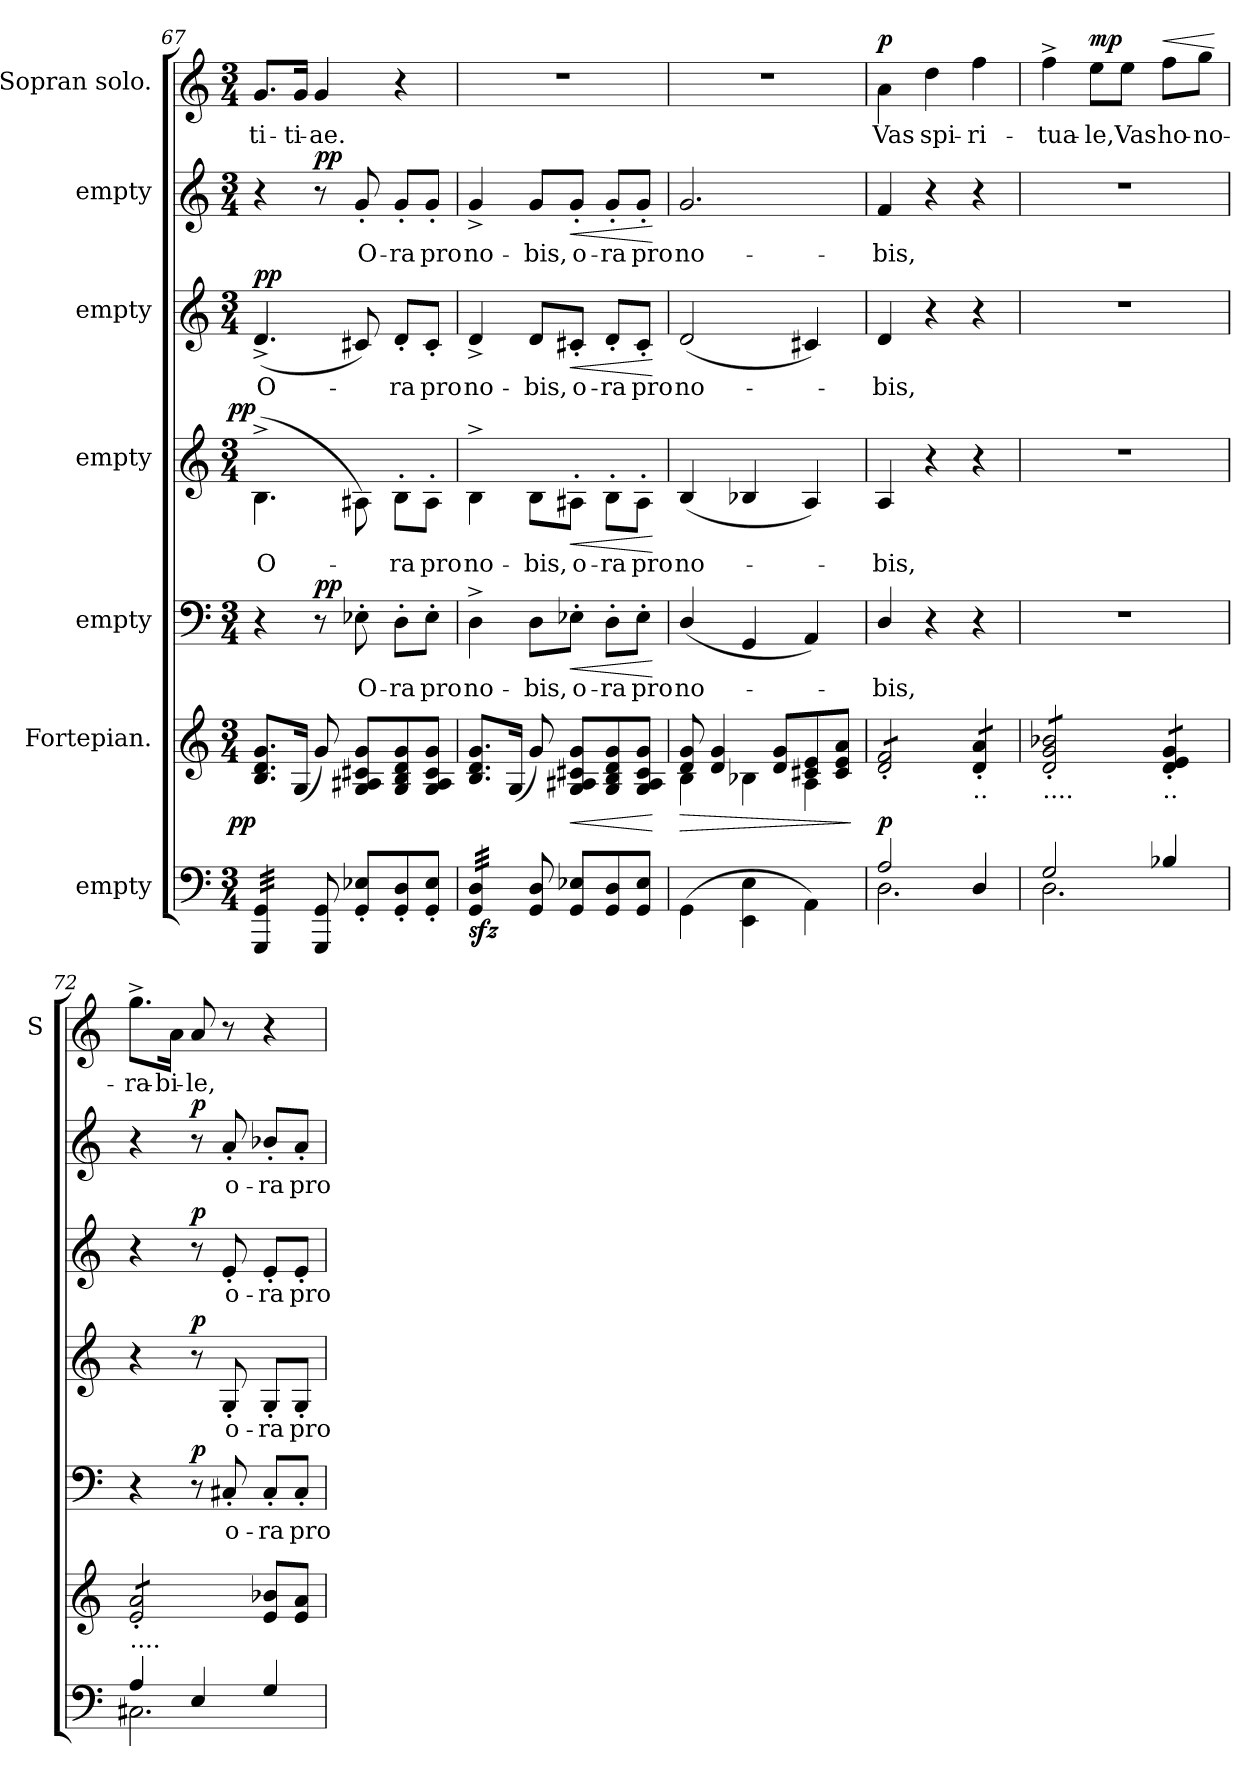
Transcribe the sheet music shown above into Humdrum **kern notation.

**kern	**dynam	**kern	**dynam	**kern	**text	**dynam	**kern	**text	**dynam	**kern	**text	**dynam	**kern	**text	**dynam	**kern	**text	**dynam
*part7	*part7	*part6	*part6	*part5	*part5	*part5	*part4	*part4	*part4	*part3	*part3	*part3	*part2	*part2	*part2	*part1	*part1	*part1
*staff7	*staff7	*staff6	*staff6	*staff5	*staff5	*staff5	*staff4	*staff4	*staff4	*staff3	*staff3	*staff3	*staff2	*staff2	*staff2	*staff1	*staff1	*staff1
*I"empty	*	*I"Fortepian.	*	*I"empty	*	*	*I"empty	*	*	*I"empty	*	*	*I"empty	*	*	*I"Sopran solo.	*	*
*	*	*	*	*	*	*	*	*	*	*	*	*	*	*	*	*I'S	*	*
*clefF4	*	*clefG2	*	*clefF4	*	*	*clefG2	*	*	*clefG2	*	*	*clefG2	*	*	*clefG2	*	*
*	*	*	*	*	*	*	*ITrd7c12	*	*	*	*	*	*	*	*	*	*	*
*k[]	*	*k[]	*	*k[]	*	*	*k[]	*	*	*k[]	*	*	*k[]	*	*	*k[]	*	*
*C:	*	*C:	*	*C:	*	*	*C:	*	*	*C:	*	*	*C:	*	*	*C:	*	*
*M3/4	*	*M3/4	*	*M3/4	*	*	*M3/4	*	*	*M3/4	*	*	*M3/4	*	*	*M3/4	*	*
=67	=67	=67	=67	=67	=67	=67	=67	=67	=67	=67	=67	=67	=67	=67	=67	=67	=67	=67
!	!	!	!LO:DY:rj	!	!	!	!	!	!LO:DY:a:rj	!	!	!LO:DY:a	!	!	!	!	!	!
*tremolo	*	*	*	*	*	*	*	*	*	*	*	*	*	*	*	*	*	*
32GGG/ 32GG/LLL	.	8.B/ 8.d/ 8.g/L	pp	4r	.	.	(4.BB^\	O-	pp	(4.d^/	O-	pp	4r	.	.	8.g/L	-ti-	.
32GGG/ 32GG/	.	.	.	.	.	.	.	.	.	.	.	.	.	.	.	.	.	.
32GGG/ 32GG/	.	.	.	.	.	.	.	.	.	.	.	.	.	.	.	.	.	.
32GGG/ 32GG/	.	.	.	.	.	.	.	.	.	.	.	.	.	.	.	.	.	.
32GGG/ 32GG/	.	.	.	.	.	.	.	.	.	.	.	.	.	.	.	.	.	.
32GGG/ 32GG/	.	.	.	.	.	.	.	.	.	.	.	.	.	.	.	.	.	.
32GGG/ 32GG/	.	(16G/Jk	.	.	.	.	.	.	.	.	.	.	.	.	.	16g/Jk	-ti-	.
32GGG/ 32GG/JJJ	.	.	.	.	.	.	.	.	.	.	.	.	.	.	.	.	.	.
*Xtremolo	*	*	*	*	*	*	*	*	*	*	*	*	*	*	*	*	*	*
!	!	!	!	!	!	!LO:DY:a	!	!	!	!	!	!	!	!	!LO:DY:a	!	!LO:LY:color=blue	!
8GGG/ 8GG/	.	8g/)	.	8r	.	pp	.	.	.	.	.	.	8r	.	pp	4g/	-ae.	.
!	!	!	!	!	!	!	!	!	!	!	!	!	!	!LO:LY:color=blue	!	!	!	!
8GG'/ 8E-X'/L	.	8G/ 8A#X/ 8c#X/ 8g/L	.	8E-X'\	O-	.	8AA#X\)	.	.	8c#X/)	.	.	8g'/	O-	.	.	.	.
8GG'/ 8D'/	.	8G/ 8B/ 8d/ 8g/	.	8D'\L	-ra	.	8BB'\L	-ra	.	8d'/L	-ra	.	8g'/L	-ra	.	4r	.	.
8GG'/ 8E-'/J	.	8G/ 8A#/ 8c#/ 8g/J	.	8E-'\J	pro	.	8AA#'\J	pro	.	8c#'/J	pro	.	8g'/J	pro	.	.	.	.
=68	=68	=68	=68	=68	=68	=68	=68	=68	=68	=68	=68	=68	=68	=68	=68	=68	=68	=68
!	!LO:DY:b	!	!	!	!	!	!	!	!	!	!	!	!	!	!	!	!	!
*tremolo	*	*	*	*	*	*	*	*	*	*	*	*	*	*	*	*	*	*
32GG/ 32D/LLL	sfz.	8.B/ 8.d/ 8.g/L	.	4D^\	no-	.	4BB^\	no-	.	4d^>/	no-	.	4g^>/	no-	.	2.r	.	.
32GG/ 32D/	.	.	.	.	.	.	.	.	.	.	.	.	.	.	.	.	.	.
32GG/ 32D/	.	.	.	.	.	.	.	.	.	.	.	.	.	.	.	.	.	.
32GG/ 32D/	.	.	.	.	.	.	.	.	.	.	.	.	.	.	.	.	.	.
32GG/ 32D/	.	.	.	.	.	.	.	.	.	.	.	.	.	.	.	.	.	.
32GG/ 32D/	.	.	.	.	.	.	.	.	.	.	.	.	.	.	.	.	.	.
32GG/ 32D/	.	(16G/Jk	.	.	.	.	.	.	.	.	.	.	.	.	.	.	.	.
32GG/ 32D/JJJ	.	.	.	.	.	.	.	.	.	.	.	.	.	.	.	.	.	.
*Xtremolo	*	*	*	*	*	*	*	*	*	*	*	*	*	*	*	*	*	*
8GG/ 8D/	.	8g/)	.	8D\L	-bis,	.	8BB\L	-bis,	.	8d/L	-bis,	.	8g/L	-bis,	.	.	.	.
!	!	!	!LO:HP:b	!	!	!LO:HP:b	!	!	!LO:HP:b	!	!	!LO:HP:b	!	!	!LO:HP:b	!	!	!
8GG/ 8E-X/L	.	8G/ 8A#X/ 8c#X/ 8g/L	<	8E-X'\J	o-	<	8AA#X'\J	o-	<	8c#X'/J	o-	<	8g'/J	o-	<	.	.	.
8GG/ 8D/	.	8G/ 8B/ 8d/ 8g/	.	8D'\L	-ra	.	8BB'\L	-ra	.	8d'/L	-ra	.	8g'/L	-ra	.	.	.	.
8GG/ 8E-/J	.	8G/ 8A#/ 8c#/ 8g/J	.	8E-'\J	pro	.	8AA#'\J	pro	.	8c#'/J	pro	.	8g'/J	pro	.	.	.	.
.	.	.	[	.	.	[	.	.	[	.	.	[	.	.	[	.	.	.
=69	=69	=69	=69	=69	=69	=69	=69	=69	=69	=69	=69	=69	=69	=69	=69	=69	=69	=69
*	*	*^	*	*	*	*	*	*	*	*	*	*	*	*	*	*	*	*
!	!	!	!	!LO:HP:b	!	!	!	!	!	!	!	!	!	!	!	!	!	!	!
(4GG\	.	8d/ 8g/	4B\	>	(4D/	no-	.	(4BB/	no-	.	(2d/	no-	.	2.g/	no-	.	2.r	.	.
.	.	4d/ 4g/	.	.	.	.	.	.	.	.	.	.	.	.	.	.	.	.	.
4EE\ 4E\	.	.	4B-X\	.	4GG/	.	.	4BB-X/	.	.	.	.	.	.	.	.	.	.	.
.	.	8d/ 8g/L	.	.	.	.	.	.	.	.	.	.	.	.	.	.	.	.	.
4AA\)	.	8c#X/ 8e/	4A\	.	4AA/)	.	.	4AA/)	.	.	4c#X/)	.	.	.	.	.	.	.	.
.	.	8c#/ 8e/ 8a/J	.	.	.	.	.	.	.	.	.	.	.	.	.	.	.	.	.
*	*	*v	*v	*	*	*	*	*	*	*	*	*	*	*	*	*	*	*	*
.	.	.	]	.	.	.	.	.	.	.	.	.	.	.	.	.	.	.
=70	=70	=70	=70	=70	=70	=70	=70	=70	=70	=70	=70	=70	=70	=70	=70	=70	=70	=70
*^	*	*	*	*	*	*	*	*	*	*	*	*	*	*	*	*	*	*
!	!	!	!LO:TX:b:t=....	!	!	!	!	!	!	!	!	!	!	!	!	!	!	!	!
!	!	!	!	!	!	!	!	!	!	!	!	!	!	!	!	!	!	!	!LO:DY:a
*	*	*	*tremolo	*	*	*	*	*	*	*	*	*	*	*	*	*	*	*	*
2A/	2.D\	.	8d'/ 8f'/L	p	4D/	-bis,	.	4AA/	-bis,	.	4d/	-bis,	.	4f/	-bis,	.	4a\	Vas	p
.	.	.	8d'/ 8f'/	.	.	.	.	.	.	.	.	.	.	.	.	.	.	.	.
.	.	.	8d'/ 8f'/	.	4r	.	.	4r	.	.	4r	.	.	4r	.	.	4dd\	spi-	.
.	.	.	8d'/ 8f'/J	.	.	.	.	.	.	.	.	.	.	.	.	.	.	.	.
!	!	!	!LO:TX:b:t=..	!	!	!	!	!	!	!	!	!	!	!	!	!	!	!	!
4D/	.	.	8d'/ 8a'/L	.	4r	.	.	4r	.	.	4r	.	.	4r	.	.	4ff\	-ri-	.
.	.	.	8d'/ 8a'/J	.	.	.	.	.	.	.	.	.	.	.	.	.	.	.	.
=71	=71	=71	=71	=71	=71	=71	=71	=71	=71	=71	=71	=71	=71	=71	=71	=71	=71	=71	=71
!	!	!	!LO:TX:b:t=....	!	!	!	!	!	!	!	!	!	!	!	!	!	!	!	!
2G/	2.D\	.	8d'/ 8g'/ 8b-X'/L	.	2.r	.	.	2.r	.	.	2.r	.	.	2.r	.	.	4ff^\	-tua-	.
.	.	.	8d'/ 8g'/ 8b-X'/	.	.	.	.	.	.	.	.	.	.	.	.	.	.	.	.
!	!	!	!	!	!	!	!	!	!	!	!	!	!	!	!	!	!	!	!LO:DY:a
.	.	.	8d'/ 8g'/ 8b-X'/	.	.	.	.	.	.	.	.	.	.	.	.	.	8ee\L	-le,	mp
.	.	.	8d'/ 8g'/ 8b-X'/J	.	.	.	.	.	.	.	.	.	.	.	.	.	8ee\J	Vas	.
!	!	!	!LO:TX:b:t=..	!	!	!	!	!	!	!	!	!	!	!	!	!	!	!	!
!	!	!	!	!	!	!	!	!	!	!	!	!	!	!	!	!	!	!	!LO:HP:a
4B-X/	.	.	8d'/ 8e'/ 8g'/L	.	.	.	.	.	.	.	.	.	.	.	.	.	8ff\L	ho-	<
.	.	.	8d'/ 8e'/ 8g'/J	.	.	.	.	.	.	.	.	.	.	.	.	.	8gg\J	-no-	.
*v	*v	*	*	*	*	*	*	*	*	*	*	*	*	*	*	*	*	*	*
.	.	.	.	.	.	.	.	.	.	.	.	.	.	.	.	.	.	[
=72	=72	=72	=72	=72	=72	=72	=72	=72	=72	=72	=72	=72	=72	=72	=72	=72	=72	=72
*^	*	*	*	*	*	*	*	*	*	*	*	*	*	*	*	*	*	*
!	!	!	!LO:TX:b:t=....	!	!	!	!	!	!	!	!	!	!	!	!	!	!	!	!
4A/	2.C#X\	.	8e'/ 8a'/L	.	4r	.	.	4r	.	.	4r	.	.	4r	.	.	8.gg^\L	-ra-	.
.	.	.	8e'/ 8a'/	.	.	.	.	.	.	.	.	.	.	.	.	.	.	.	.
.	.	.	.	.	.	.	.	.	.	.	.	.	.	.	.	.	16a\Jk	-bi-	.
!	!	!	!	!	!	!	!LO:DY:a	!	!	!LO:DY:a	!	!	!LO:DY:a	!	!	!LO:DY:a	!	!	!
4E/	.	.	8e'/ 8a'/	.	8r	.	p	8r	.	p	8r	.	p	8r	.	p	8a/	-le,	.
.	.	.	8e'/ 8a'/J	.	8C#X'/	o-	.	8GG'/	o-	.	8e'/	o-	.	8a'/	o-	.	8r	.	.
*	*	*	*Xtremolo	*	*	*	*	*	*	*	*	*	*	*	*	*	*	*	*
4G/	.	.	8e/ 8b-X/L	.	8C#'/L	-ra	.	8GG'/L	-ra	.	8e'/L	-ra	.	8b-X'/L	-ra	.	4r	.	.
.	.	.	8e/ 8a/J	.	8C#'/J	pro	.	8GG'/J	pro	.	8e'/J	pro	.	8a'/J	pro	.	.	.	.
*v	*v	*	*	*	*	*	*	*	*	*	*	*	*	*	*	*	*	*	*
=	=	=	=	=	=	=	=	=	=	=	=	=	=	=	=	=	=	=
*-	*-	*-	*-	*-	*-	*-	*-	*-	*-	*-	*-	*-	*-	*-	*-	*-	*-	*-
